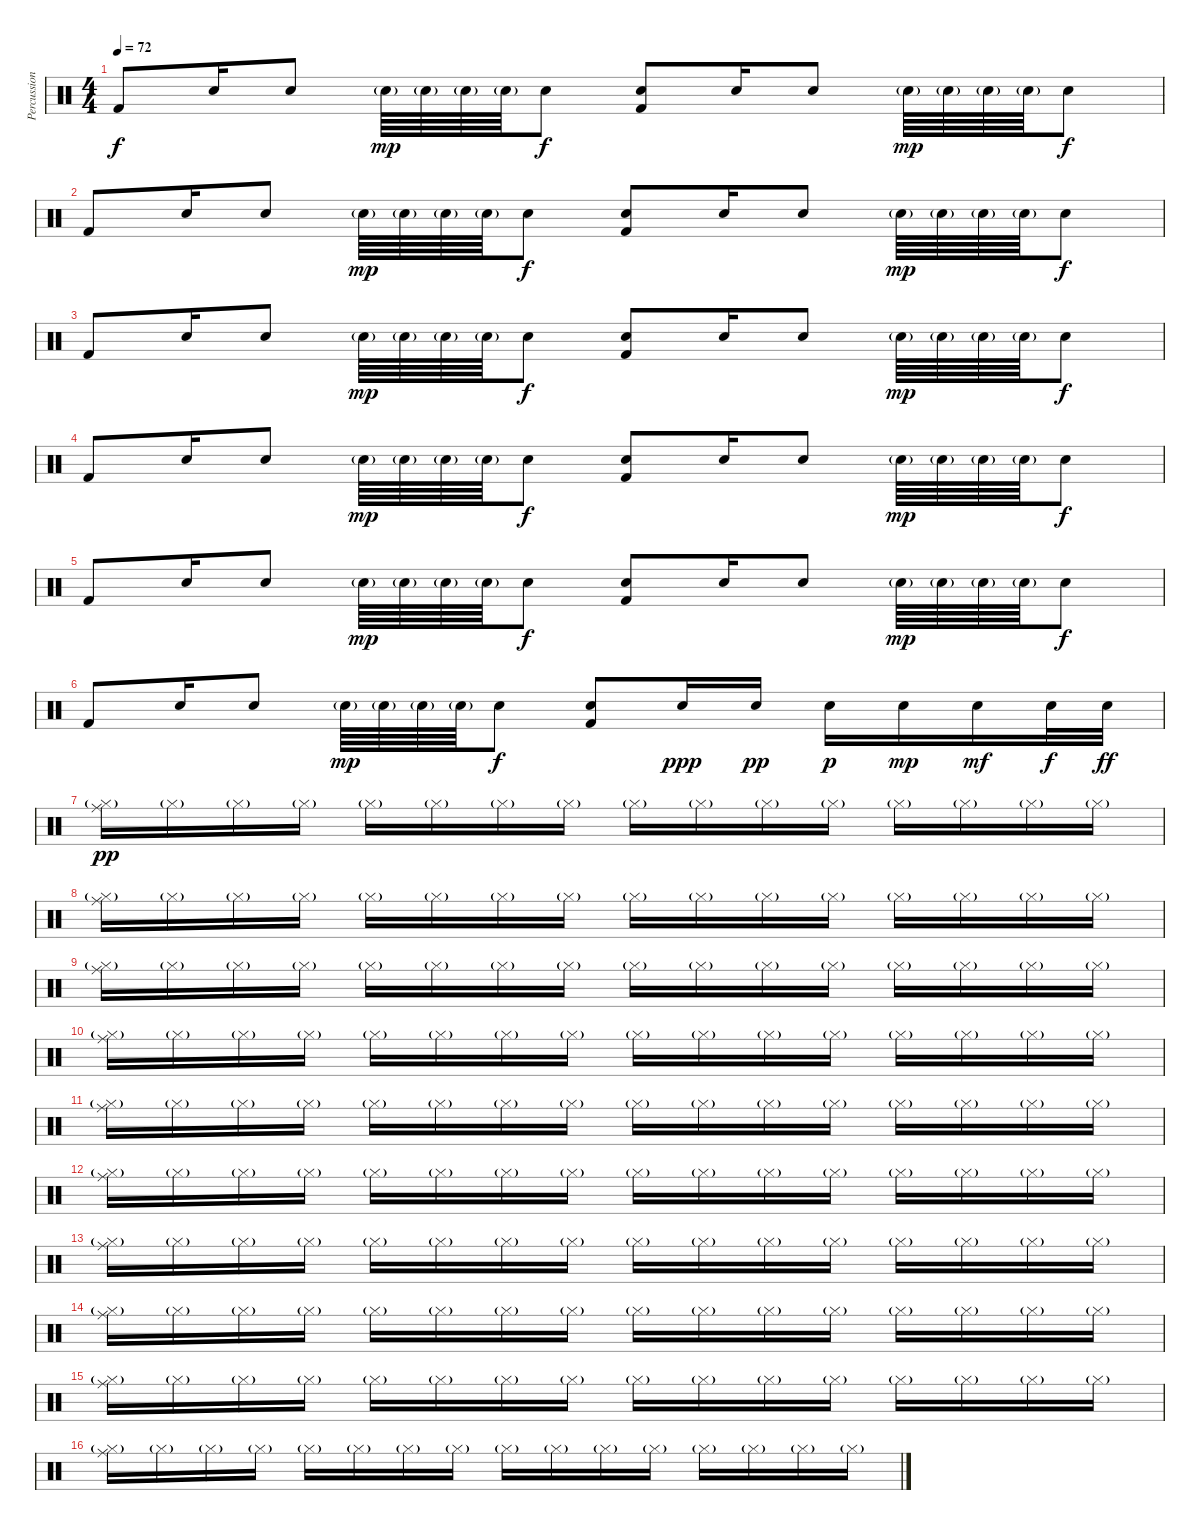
\track ("Percussion" "Percussion") {instrument percussion}
\staff {score}
\articulation defaults
\ts (4 4)
\tempo 72
\clef neutral
\ks c "Kick (hit) 2".8{dy f} "Snare (hit) 2".16 "Snare (hit) 2".8 "Snare (hit) 2"{g}.64{dy mp} "Snare (hit) 2"{g}.64 "Snare (hit) 2"{g}.64 "Snare (hit) 2"{g}.64 "Snare (hit) 2".8{dy f}
("Snare (hit) 2" "Kick (hit) 2").8 "Snare (hit) 2".16 "Snare (hit) 2".8 "Snare (hit) 2"{g}.64{dy mp} "Snare (hit) 2"{g}.64 "Snare (hit) 2"{g}.64 "Snare (hit) 2"{g}.64 "Snare (hit) 2".8{dy f} |
"Kick (hit) 2".8 "Snare (hit) 2".16 "Snare (hit) 2".8 "Snare (hit) 2"{g}.64{dy mp} "Snare (hit) 2"{g}.64 "Snare (hit) 2"{g}.64 "Snare (hit) 2"{g}.64 "Snare (hit) 2".8{dy f} ("Snare (hit) 2" "Kick (hit) 2").8 "Snare (hit) 2".16 "Snare (hit) 2".8 "Snare (hit) 2"{g}.64{dy mp} "Snare (hit) 2"{g}.64 "Snare (hit) 2"{g}.64 "Snare (hit) 2"{g}.64 "Snare (hit) 2".8{dy f} |
"Kick (hit) 2".8 "Snare (hit) 2".16 "Snare (hit) 2".8 "Snare (hit) 2"{g}.64{dy mp} "Snare (hit) 2"{g}.64 "Snare (hit) 2"{g}.64 "Snare (hit) 2"{g}.64 "Snare (hit) 2".8{dy f} ("Snare (hit) 2" "Kick (hit) 2").8 "Snare (hit) 2".16 "Snare (hit) 2".8 "Snare (hit) 2"{g}.64{dy mp} "Snare (hit) 2"{g}.64 "Snare (hit) 2"{g}.64 "Snare (hit) 2"{g}.64 "Snare (hit) 2".8{dy f} |
"Kick (hit) 2".8 "Snare (hit) 2".16 "Snare (hit) 2".8 "Snare (hit) 2"{g}.64{dy mp} "Snare (hit) 2"{g}.64 "Snare (hit) 2"{g}.64 "Snare (hit) 2"{g}.64 "Snare (hit) 2".8{dy f} ("Snare (hit) 2" "Kick (hit) 2").8 "Snare (hit) 2".16 "Snare (hit) 2".8 "Snare (hit) 2"{g}.64{dy mp} "Snare (hit) 2"{g}.64 "Snare (hit) 2"{g}.64 "Snare (hit) 2"{g}.64 "Snare (hit) 2".8{dy f} |
"Kick (hit) 2".8 "Snare (hit) 2".16 "Snare (hit) 2".8 "Snare (hit) 2"{g}.64{dy mp} "Snare (hit) 2"{g}.64 "Snare (hit) 2"{g}.64 "Snare (hit) 2"{g}.64 "Snare (hit) 2".8{dy f} ("Snare (hit) 2" "Kick (hit) 2").8 "Snare (hit) 2".16 "Snare (hit) 2".8 "Snare (hit) 2"{g}.64{dy mp} "Snare (hit) 2"{g}.64 "Snare (hit) 2"{g}.64 "Snare (hit) 2"{g}.64 "Snare (hit) 2".8{dy f} |
"Kick (hit) 2".8 "Snare (hit) 2".16 "Snare (hit) 2".8 "Snare (hit) 2"{g}.64{dy mp} "Snare (hit) 2"{g}.64 "Snare (hit) 2"{g}.64 "Snare (hit) 2"{g}.64 "Snare (hit) 2".8{dy f} ("Snare (hit) 2" "Kick (hit) 2").8 "Snare (hit) 2".16{dy ppp} "Snare (hit) 2".16{dy pp} "Snare (hit) 2".16{dy p} "Snare (hit) 2".16{dy mp} "Snare (hit) 2".16{dy mf} "Snare (hit) 2".32{dy f} "Snare (hit) 2".32{dy ff} |
("Ride (middle)" "Hi-Hat (closed)"{g}).16{dy pp} "Hi-Hat (closed)"{g}.16 "Hi-Hat (closed)"{g}.16 "Hi-Hat (closed)"{g}.16 "Hi-Hat (closed)"{g}.16 "Hi-Hat (closed)"{g}.16 "Hi-Hat (closed)"{g}.16 "Hi-Hat (closed)"{g}.16 "Hi-Hat (closed)"{g}.16 "Hi-Hat (closed)"{g}.16 "Hi-Hat (closed)"{g}.16 "Hi-Hat (closed)"{g}.16 "Hi-Hat (closed)"{g}.16 "Hi-Hat (closed)"{g}.16 "Hi-Hat (closed)"{g}.16 "Hi-Hat (closed)"{g}.16 |
("Ride (middle)" "Hi-Hat (closed)"{g}).16 "Hi-Hat (closed)"{g}.16 "Hi-Hat (closed)"{g}.16 "Hi-Hat (closed)"{g}.16 "Hi-Hat (closed)"{g}.16 "Hi-Hat (closed)"{g}.16 "Hi-Hat (closed)"{g}.16 "Hi-Hat (closed)"{g}.16 "Hi-Hat (closed)"{g}.16 "Hi-Hat (closed)"{g}.16 "Hi-Hat (closed)"{g}.16 "Hi-Hat (closed)"{g}.16 "Hi-Hat (closed)"{g}.16 "Hi-Hat (closed)"{g}.16 "Hi-Hat (closed)"{g}.16 "Hi-Hat (closed)"{g}.16 |
("Ride (middle)" "Hi-Hat (closed)"{g}).16 "Hi-Hat (closed)"{g}.16 "Hi-Hat (closed)"{g}.16 "Hi-Hat (closed)"{g}.16 "Hi-Hat (closed)"{g}.16 "Hi-Hat (closed)"{g}.16 "Hi-Hat (closed)"{g}.16 "Hi-Hat (closed)"{g}.16 "Hi-Hat (closed)"{g}.16 "Hi-Hat (closed)"{g}.16 "Hi-Hat (closed)"{g}.16 "Hi-Hat (closed)"{g}.16 "Hi-Hat (closed)"{g}.16 "Hi-Hat (closed)"{g}.16 "Hi-Hat (closed)"{g}.16 "Hi-Hat (closed)"{g}.16 |
("Ride (middle)" "Hi-Hat (closed)"{g}).16 "Hi-Hat (closed)"{g}.16 "Hi-Hat (closed)"{g}.16 "Hi-Hat (closed)"{g}.16 "Hi-Hat (closed)"{g}.16 "Hi-Hat (closed)"{g}.16 "Hi-Hat (closed)"{g}.16 "Hi-Hat (closed)"{g}.16 "Hi-Hat (closed)"{g}.16 "Hi-Hat (closed)"{g}.16 "Hi-Hat (closed)"{g}.16 "Hi-Hat (closed)"{g}.16 "Hi-Hat (closed)"{g}.16 "Hi-Hat (closed)"{g}.16 "Hi-Hat (closed)"{g}.16 "Hi-Hat (closed)"{g}.16 |
("Ride (middle)" "Hi-Hat (closed)"{g}).16 "Hi-Hat (closed)"{g}.16 "Hi-Hat (closed)"{g}.16 "Hi-Hat (closed)"{g}.16 "Hi-Hat (closed)"{g}.16 "Hi-Hat (closed)"{g}.16 "Hi-Hat (closed)"{g}.16 "Hi-Hat (closed)"{g}.16 "Hi-Hat (closed)"{g}.16 "Hi-Hat (closed)"{g}.16 "Hi-Hat (closed)"{g}.16 "Hi-Hat (closed)"{g}.16 "Hi-Hat (closed)"{g}.16 "Hi-Hat (closed)"{g}.16 "Hi-Hat (closed)"{g}.16 "Hi-Hat (closed)"{g}.16 |
("Ride (middle)" "Hi-Hat (closed)"{g}).16 "Hi-Hat (closed)"{g}.16 "Hi-Hat (closed)"{g}.16 "Hi-Hat (closed)"{g}.16 "Hi-Hat (closed)"{g}.16 "Hi-Hat (closed)"{g}.16 "Hi-Hat (closed)"{g}.16 "Hi-Hat (closed)"{g}.16 "Hi-Hat (closed)"{g}.16 "Hi-Hat (closed)"{g}.16 "Hi-Hat (closed)"{g}.16 "Hi-Hat (closed)"{g}.16 "Hi-Hat (closed)"{g}.16 "Hi-Hat (closed)"{g}.16 "Hi-Hat (closed)"{g}.16 "Hi-Hat (closed)"{g}.16 |
("Ride (middle)" "Hi-Hat (closed)"{g}).16 "Hi-Hat (closed)"{g}.16 "Hi-Hat (closed)"{g}.16 "Hi-Hat (closed)"{g}.16 "Hi-Hat (closed)"{g}.16 "Hi-Hat (closed)"{g}.16 "Hi-Hat (closed)"{g}.16 "Hi-Hat (closed)"{g}.16 "Hi-Hat (closed)"{g}.16 "Hi-Hat (closed)"{g}.16 "Hi-Hat (closed)"{g}.16 "Hi-Hat (closed)"{g}.16 "Hi-Hat (closed)"{g}.16 "Hi-Hat (closed)"{g}.16 "Hi-Hat (closed)"{g}.16 "Hi-Hat (closed)"{g}.16 |
("Ride (middle)" "Hi-Hat (closed)"{g}).16 "Hi-Hat (closed)"{g}.16 "Hi-Hat (closed)"{g}.16 "Hi-Hat (closed)"{g}.16 "Hi-Hat (closed)"{g}.16 "Hi-Hat (closed)"{g}.16 "Hi-Hat (closed)"{g}.16 "Hi-Hat (closed)"{g}.16 "Hi-Hat (closed)"{g}.16 "Hi-Hat (closed)"{g}.16 "Hi-Hat (closed)"{g}.16 "Hi-Hat (closed)"{g}.16 "Hi-Hat (closed)"{g}.16 "Hi-Hat (closed)"{g}.16 "Hi-Hat (closed)"{g}.16 "Hi-Hat (closed)"{g}.16 |
("Ride (middle)" "Hi-Hat (closed)"{g}).16 "Hi-Hat (closed)"{g}.16 "Hi-Hat (closed)"{g}.16 "Hi-Hat (closed)"{g}.16 "Hi-Hat (closed)"{g}.16 "Hi-Hat (closed)"{g}.16 "Hi-Hat (closed)"{g}.16 "Hi-Hat (closed)"{g}.16 "Hi-Hat (closed)"{g}.16 "Hi-Hat (closed)"{g}.16 "Hi-Hat (closed)"{g}.16 "Hi-Hat (closed)"{g}.16 "Hi-Hat (closed)"{g}.16 "Hi-Hat (closed)"{g}.16 "Hi-Hat (closed)"{g}.16 "Hi-Hat (closed)"{g}.16 |
("Ride (middle)" "Hi-Hat (closed)"{g}).16 "Hi-Hat (closed)"{g}.16 "Hi-Hat (closed)"{g}.16 "Hi-Hat (closed)"{g}.16 "Hi-Hat (closed)"{g}.16 "Hi-Hat (closed)"{g}.16 "Hi-Hat (closed)"{g}.16 "Hi-Hat (closed)"{g}.16 "Hi-Hat (closed)"{g}.16 "Hi-Hat (closed)"{g}.16 "Hi-Hat (closed)"{g}.16 "Hi-Hat (closed)"{g}.16 "Hi-Hat (closed)"{g}.16 "Hi-Hat (closed)"{g}.16 "Hi-Hat (closed)"{g}.16 "Hi-Hat (closed)"{g}.16
